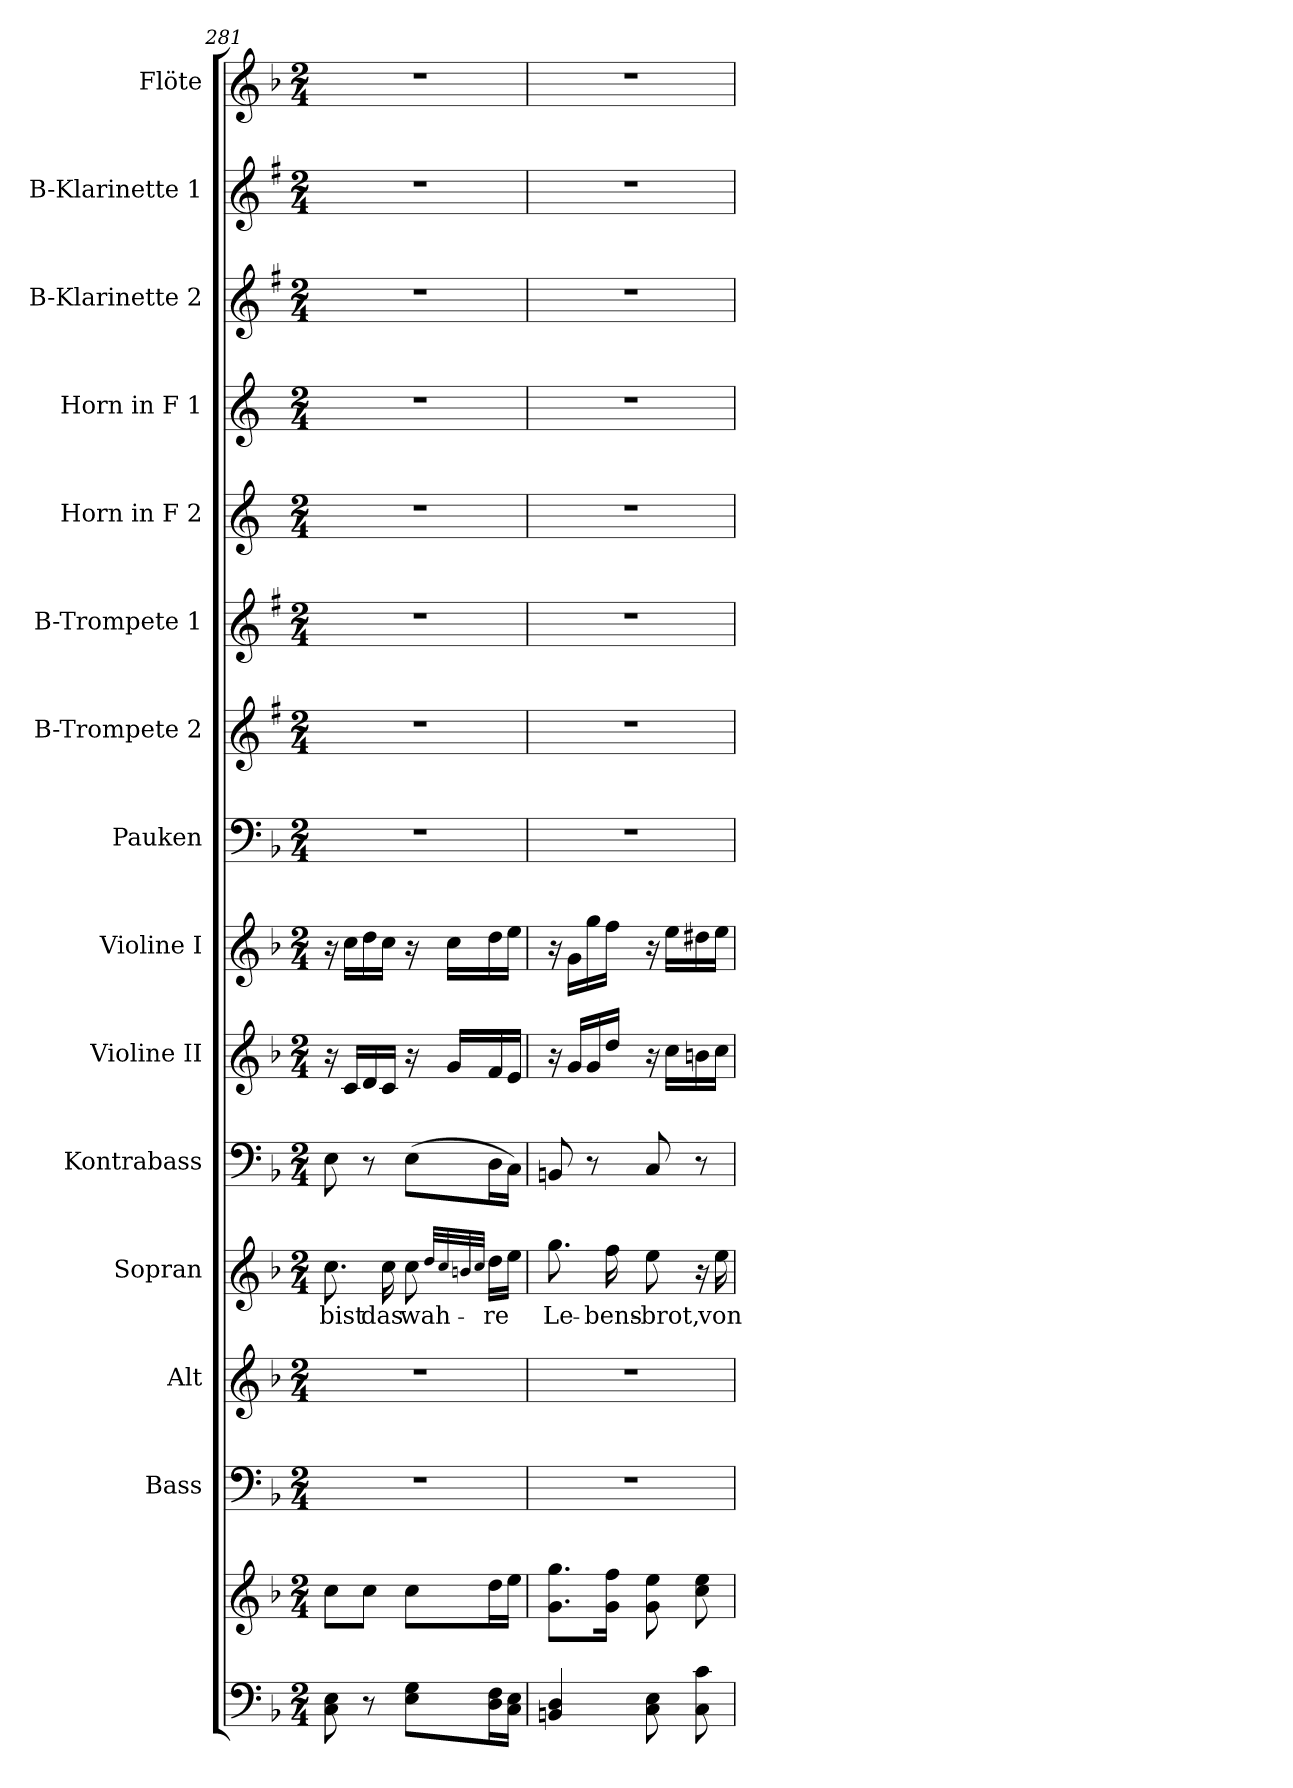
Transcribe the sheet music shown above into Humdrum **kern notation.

**kern	**kern	**kern	**kern	**kern	**text	**kern	**kern	**kern	**kern	**kern	**kern	**kern	**kern	**kern	**kern	**kern
*part15	*part15	*part14	*part13	*part12	*part12	*part11	*part10	*part9	*part8	*part7	*part6	*part5	*part4	*part3	*part2	*part1
*staff16	*staff15	*staff14	*staff13	*staff12	*staff12	*staff11	*staff10	*staff9	*staff8	*staff7	*staff6	*staff5	*staff4	*staff3	*staff2	*staff1
*	*	*I"Bass	*I"Alt	*I"Sopran	*	*I"Kontrabass	*I"Violine II	*I"Violine I	*I"Pauken	*I"B-Trompete 2	*I"B-Trompete 1	*I"Horn in F 2	*I"Horn in F 1	*I"B-Klarinette 2	*I"B-Klarinette 1	*I"Flöte
*	*	*I'B.	*I'A.	*I'S.	*	*I'Kb.	*I'Vl. II	*I'Vl. I	*I'Pk.	*I'B Trp. 2	*I'B Trp. 1	*	*	*I'B Kl. 2	*I'B Kl. 1	*I'Fl.
*clefF4	*clefG2	*clefF4	*clefG2	*clefG2	*	*clefF4	*clefG2	*clefG2	*clefF4	*clefG2	*clefG2	*clefG2	*clefG2	*clefG2	*clefG2	*clefG2
*	*	*	*	*	*	*ITrd7c12	*	*	*	*ITrd1c2	*ITrd1c2	*ITrd4c7	*ITrd4c7	*ITrd1c2	*ITrd1c2	*
*k[b-]	*k[b-]	*k[b-]	*k[b-]	*k[b-]	*	*k[b-]	*k[b-]	*k[b-]	*k[b-]	*k[b-]	*k[b-]	*k[b-]	*k[b-]	*k[b-]	*k[b-]	*k[b-]
*F:	*F:	*F:	*F:	*F:	*	*F:	*F:	*F:	*F:	*F:	*F:	*F:	*F:	*F:	*F:	*F:
*M2/4	*M2/4	*M2/4	*M2/4	*M2/4	*	*M2/4	*M2/4	*M2/4	*M2/4	*M2/4	*M2/4	*M2/4	*M2/4	*M2/4	*M2/4	*M2/4
=281	=281	=281	=281	=281	=281	=281	=281	=281	=281	=281	=281	=281	=281	=281	=281	=281
!	!	!	!	!	!LO:LY:b	!	!	!	!	!	!	!	!	!	!	!
8C\ 8E\	8cc\L	2r	2r	8.cc\	bist	8EE\	16r	16r	2r	2r	2r	2r	2r	2r	2r	2r
.	.	.	.	.	.	.	16c/LL	16cc\LL	.	.	.	.	.	.	.	.
8r	8cc\J	.	.	.	.	8r	16d/	16dd\	.	.	.	.	.	.	.	.
!	!	!	!	!	!LO:LY:b	!	!	!	!	!	!	!	!	!	!	!
.	.	.	.	16cc\	das	.	16c/JJ	16cc\JJ	.	.	.	.	.	.	.	.
!	!	!	!	!	!LO:LY:b	!	!	!	!	!	!	!	!	!	!	!
8E\ 8G\L	8cc\L	.	.	8cc\	wah-	(>8EE\L	16r	16r	.	.	.	.	.	.	.	.
.	.	.	.	.	.	.	16g/LL	16cc\LL	.	.	.	.	.	.	.	.
.	.	.	.	32qdd/LLL	.	.	.	.	.	.	.	.	.	.	.	.
.	.	.	.	32qcc/	.	.	.	.	.	.	.	.	.	.	.	.
.	.	.	.	32qbn/	.	.	.	.	.	.	.	.	.	.	.	.
.	.	.	.	32qcc/JJJ	.	.	.	.	.	.	.	.	.	.	.	.
!	!	!	!	!	!LO:LY:b	!	!	!	!	!	!	!	!	!	!	!
16D\ 16F\L	16dd\L	.	.	16dd\LL	-re	16DD\L	16f/	16dd\	.	.	.	.	.	.	.	.
16C\ 16E\JJ	16ee\JJ	.	.	16ee\JJ	.	16CC\JJ)	16e/JJ	16ee\JJ	.	.	.	.	.	.	.	.
=282	=282	=282	=282	=282	=282	=282	=282	=282	=282	=282	=282	=282	=282	=282	=282	=282
!	!	!	!	!	!LO:LY:b	!	!	!	!	!	!	!	!	!	!	!
4BBn/ 4D/	8.g\ 8.gg\L	2r	2r	8.gg\	Le-	8BBBn/	16r	16r	2r	2r	2r	2r	2r	2r	2r	2r
.	.	.	.	.	.	.	16g/LL	16g\LL	.	.	.	.	.	.	.	.
.	.	.	.	.	.	8r	16g/	16gg\	.	.	.	.	.	.	.	.
!	!	!	!	!	!LO:LY:b	!	!	!	!	!	!	!	!	!	!	!
.	16g\ 16ff\Jk	.	.	16ff\	-bens-	.	16dd/JJ	16ff\JJ	.	.	.	.	.	.	.	.
!	!	!	!	!	!LO:LY:b	!	!	!	!	!	!	!	!	!	!	!
8C\ 8E\	8g\ 8ee\	.	.	8ee\	-brot,	8CC/	16r	16r	.	.	.	.	.	.	.	.
.	.	.	.	.	.	.	16cc\LL	16ee\LL	.	.	.	.	.	.	.	.
8C\ 8c\	8cc\ 8ee\	.	.	16r	.	8r	16bn\	16dd#X\	.	.	.	.	.	.	.	.
!	!	!	!	!	!LO:LY:b	!	!	!	!	!	!	!	!	!	!	!
.	.	.	.	16ee\	von	.	16cc\JJ	16ee\JJ	.	.	.	.	.	.	.	.
=	=	=	=	=	=	=	=	=	=	=	=	=	=	=	=	=
*-	*-	*-	*-	*-	*-	*-	*-	*-	*-	*-	*-	*-	*-	*-	*-	*-
